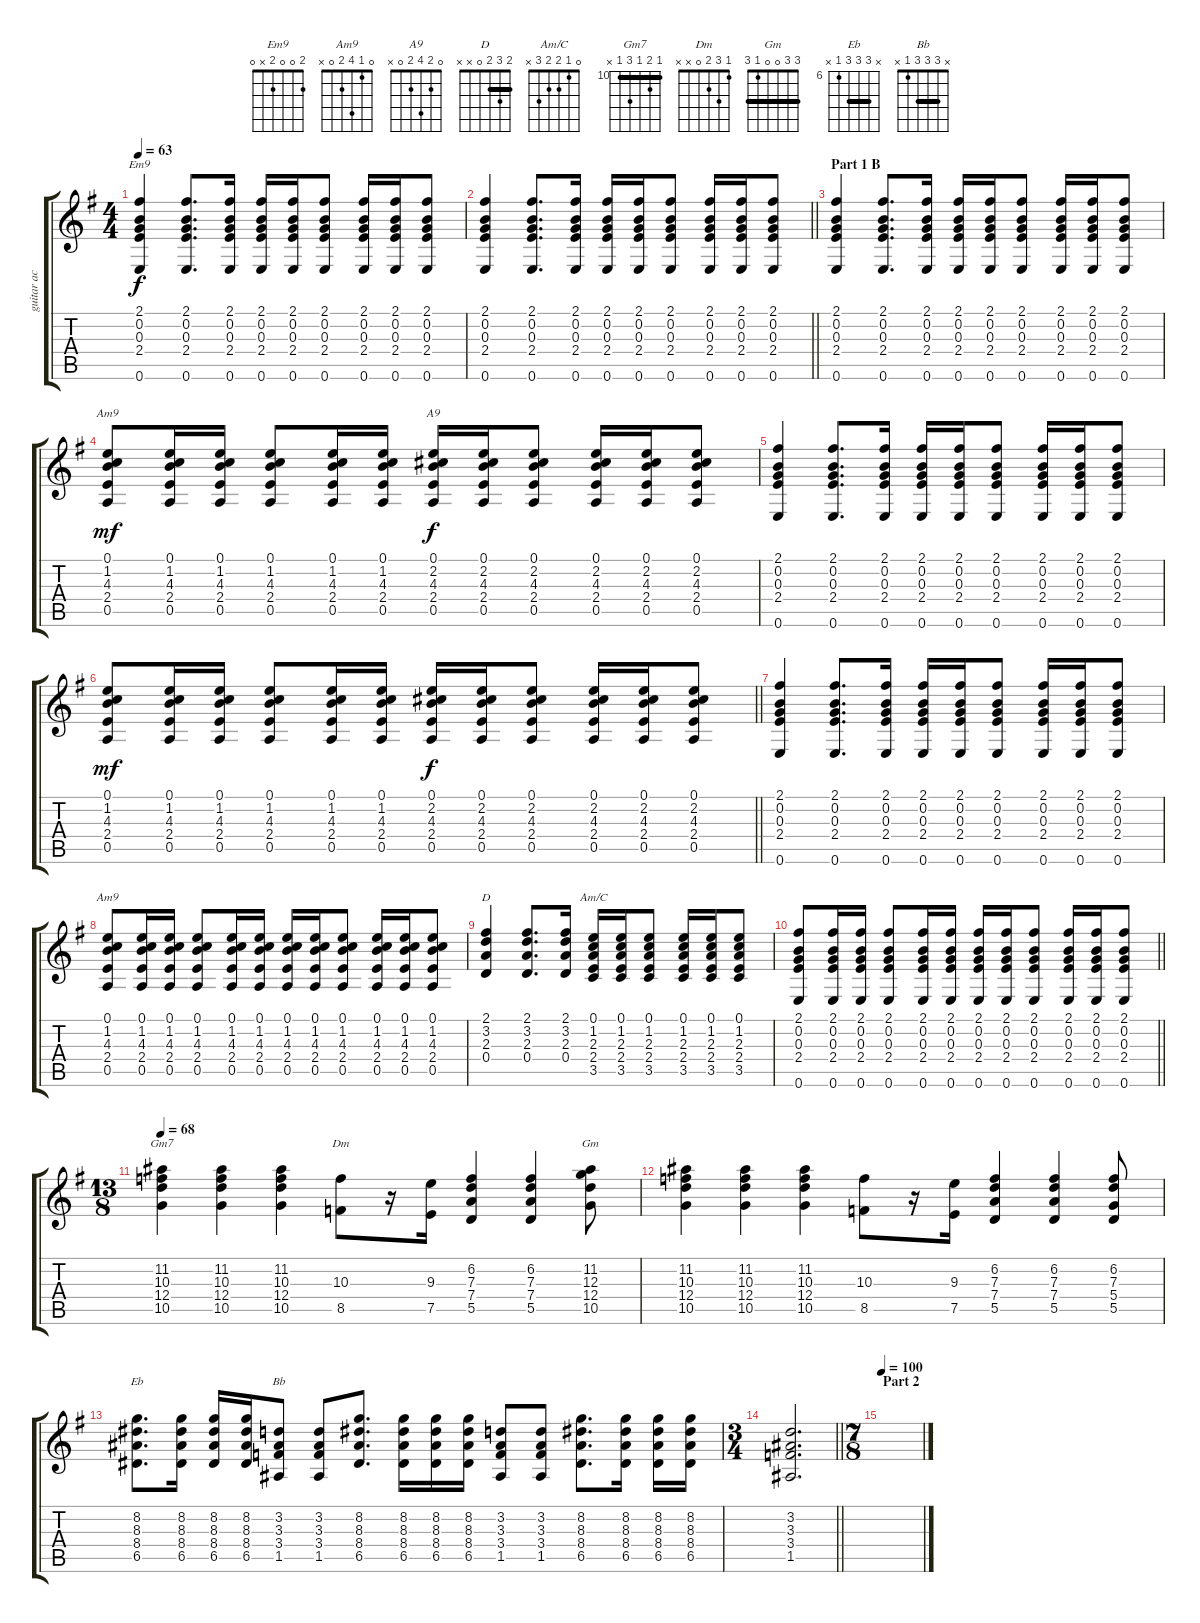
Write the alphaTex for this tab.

\track ("guitar ac" "guitar ac") {instrument acousticguitarsteel}
\staff {score tabs}
\tuning (E4 B3 G3 D3 A2 E2) {hide}
\chord ("Em9" 2 0 0 2 x 0)
\chord ("Am9" 0 0 x 2 0 x)
\chord ("A9" 0 2 4 2 0 x)
\chord ("Am9" 0 1 4 2 0 x)
\chord ("D" 2 3 2 0 x x) {barre 2}
\chord ("Am/C" 0 1 2 2 3 x)
\chord ("Gm7" 10 11 10 12 10 x) {firstfret 10 barre 10}
\chord ("Dm" 1 3 2 0 x x)
\chord ("Gm" 3 3 0 0 1 3) {barre 3}
\chord ("Eb" x 8 8 8 6 x) {firstfret 6 barre 8}
\chord ("Bb" x 3 3 3 1 x) {barre 3}
\ts (4 4)
\tempo 63
\clef g2
\ks g
(2.1 0.2 0.3 2.4 0.6).4{ch "Em9" dy f} (2.1 0.2 0.3 2.4 0.6).8{d} (2.1 0.2 0.3 2.4 0.6).16 (2.1 0.2 0.3 2.4 0.6).16 (2.1 0.2 0.3 2.4 0.6).16 (2.1 0.2 0.3 2.4 0.6).8 (2.1 0.2 0.3 2.4 0.6).16 (2.1 0.2 0.3 2.4 0.6).16 (2.1 0.2 0.3 2.4 0.6).8 |
\barLineRight lightlight
(2.1 0.2 0.3 2.4 0.6).4 (2.1 0.2 0.3 2.4 0.6).8{d} (2.1 0.2 0.3 2.4 0.6).16 (2.1 0.2 0.3 2.4 0.6).16 (2.1 0.2 0.3 2.4 0.6).16 (2.1 0.2 0.3 2.4 0.6).8 (2.1 0.2 0.3 2.4 0.6).16 (2.1 0.2 0.3 2.4 0.6).16 (2.1 0.2 0.3 2.4 0.6).8 |
\section ("" "Part 1 B")
(2.1 0.2 0.3 2.4 0.6).4 (2.1 0.2 0.3 2.4 0.6).8{d} (2.1 0.2 0.3 2.4 0.6).16 (2.1 0.2 0.3 2.4 0.6).16 (2.1 0.2 0.3 2.4 0.6).16 (2.1 0.2 0.3 2.4 0.6).8 (2.1 0.2 0.3 2.4 0.6).16 (2.1 0.2 0.3 2.4 0.6).16 (2.1 0.2 0.3 2.4 0.6).8 |
(0.1 1.2 4.3 2.4 0.5).8{ch "Am9" dy mf} (0.1 1.2 4.3 2.4 0.5).16 (0.1 1.2 4.3 2.4 0.5).16 (0.1 1.2 4.3 2.4 0.5).8 (0.1 1.2 4.3 2.4 0.5).16 (0.1 1.2 4.3 2.4 0.5).16 (0.1 2.2 4.3 2.4 0.5).16{ch "A9" dy f} (0.1 2.2 4.3 2.4 0.5).16 (0.1 2.2 4.3 2.4 0.5).8 (0.1 2.2 4.3 2.4 0.5).16 (0.1 2.2 4.3 2.4 0.5).16 (0.1 2.2 4.3 2.4 0.5).8 |
(2.1 0.2 0.3 2.4 0.6).4 (2.1 0.2 0.3 2.4 0.6).8{d} (2.1 0.2 0.3 2.4 0.6).16 (2.1 0.2 0.3 2.4 0.6).16 (2.1 0.2 0.3 2.4 0.6).16 (2.1 0.2 0.3 2.4 0.6).8 (2.1 0.2 0.3 2.4 0.6).16 (2.1 0.2 0.3 2.4 0.6).16 (2.1 0.2 0.3 2.4 0.6).8 |
\barLineRight lightlight
(0.1 1.2 4.3 2.4 0.5).8{dy mf} (0.1 1.2 4.3 2.4 0.5).16 (0.1 1.2 4.3 2.4 0.5).16 (0.1 1.2 4.3 2.4 0.5).8 (0.1 1.2 4.3 2.4 0.5).16 (0.1 1.2 4.3 2.4 0.5).16 (0.1 2.2 4.3 2.4 0.5).16{dy f} (0.1 2.2 4.3 2.4 0.5).16 (0.1 2.2 4.3 2.4 0.5).8 (0.1 2.2 4.3 2.4 0.5).16 (0.1 2.2 4.3 2.4 0.5).16 (0.1 2.2 4.3 2.4 0.5).8 |
(2.1 0.2 0.3 2.4 0.6).4 (2.1 0.2 0.3 2.4 0.6).8{d} (2.1 0.2 0.3 2.4 0.6).16 (2.1 0.2 0.3 2.4 0.6).16 (2.1 0.2 0.3 2.4 0.6).16 (2.1 0.2 0.3 2.4 0.6).8 (2.1 0.2 0.3 2.4 0.6).16 (2.1 0.2 0.3 2.4 0.6).16 (2.1 0.2 0.3 2.4 0.6).8 |
(0.1 1.2 4.3 2.4 0.5).8{ch "Am9"} (0.1 1.2 4.3 2.4 0.5).16 (0.1 1.2 4.3 2.4 0.5).16 (0.1 1.2 4.3 2.4 0.5).8 (0.1 1.2 4.3 2.4 0.5).16 (0.1 1.2 4.3 2.4 0.5).16 (0.1 1.2 4.3 2.4 0.5).16 (0.1 1.2 4.3 2.4 0.5).16 (0.1 1.2 4.3 2.4 0.5).8 (0.1 1.2 4.3 2.4 0.5).16 (0.1 1.2 4.3 2.4 0.5).16 (0.1 1.2 4.3 2.4 0.5).8 |
(2.1 3.2 2.3 0.4).4{ch "D"} (2.1 3.2 2.3 0.4).8{d} (2.1 3.2 2.3 0.4).16 (0.1 1.2 2.3 2.4 3.5).16{ch "Am/C"} (0.1 1.2 2.3 2.4 3.5).16 (0.1 1.2 2.3 2.4 3.5).8 (0.1 1.2 2.3 2.4 3.5).16 (0.1 1.2 2.3 2.4 3.5).16 (0.1 1.2 2.3 2.4 3.5).8 |
\barLineRight lightlight
(2.1 0.2 0.3 2.4 0.6).8 (2.1 0.2 0.3 2.4 0.6).16 (2.1 0.2 0.3 2.4 0.6).16 (2.1 0.2 0.3 2.4 0.6).8 (2.1 0.2 0.3 2.4 0.6).16 (2.1 0.2 0.3 2.4 0.6).16 (2.1 0.2 0.3 2.4 0.6).16 (2.1 0.2 0.3 2.4 0.6).16 (2.1 0.2 0.3 2.4 0.6).8 (2.1 0.2 0.3 2.4 0.6).16 (2.1 0.2 0.3 2.4 0.6).16 (2.1 0.2 0.3 2.4 0.6).8 |
\ts (13 8)
\tempo 68
(11.2 10.3 12.4 10.5).4{ch "Gm7"} (11.2 10.3 12.4 10.5).4 (11.2 10.3 12.4 10.5).4 (10.3 8.5).8{ch "Dm"} r.16 (9.3 7.5).16 (6.2 7.3 7.4 5.5).4 (6.2 7.3 7.4 5.5).4 (11.2 12.3 12.4 10.5).8{ch "Gm"} |
(11.2 10.3 12.4 10.5).4 (11.2 10.3 12.4 10.5).4 (11.2 10.3 12.4 10.5).4 (10.3 8.5).8 r.16 (9.3 7.5).16 (6.2 7.3 7.4 5.5).4 (6.2 7.3 7.4 5.5).4 (6.2 7.3 5.4 5.5).8 |
(8.2 8.3 8.4 6.5).8{d ch "Eb"} (8.2 8.3 8.4 6.5).16 (8.2 8.3 8.4 6.5).16 (8.2 8.3 8.4 6.5).16 (3.2 3.3 3.4 1.5).8{ch "Bb"} (3.2 3.3 3.4 1.5).8 (8.2 8.3 8.4 6.5).8{d} (8.2 8.3 8.4 6.5).16 (8.2 8.3 8.4 6.5).16 (8.2 8.3 8.4 6.5).16 (3.2 3.3 3.4 1.5).8 (3.2 3.3 3.4 1.5).8 (8.2 8.3 8.4 6.5).8{d} (8.2 8.3 8.4 6.5).16 (8.2 8.3 8.4 6.5).16 (8.2 8.3 8.4 6.5).16 |
\ts (3 4)
\barLineRight lightlight
(3.2 3.3 3.4 1.5).2{d} |
\ts (7 8)
\section ("" "Part 2")
\tempo 100
